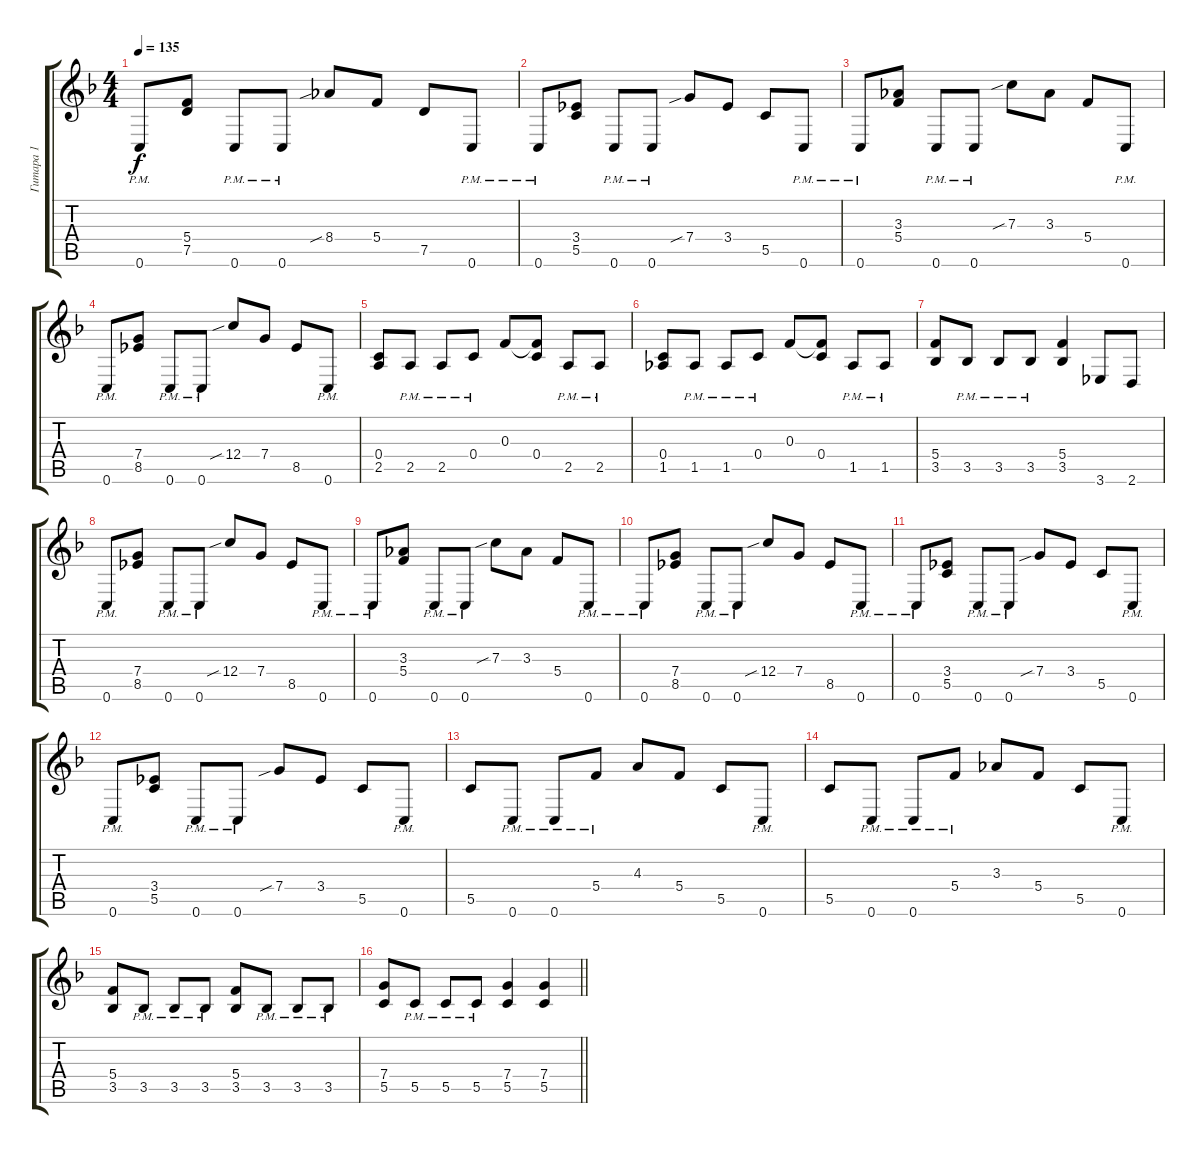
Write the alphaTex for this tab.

\track ("Гитара 1" "Гитара 1") {instrument distortionguitar}
\staff {score tabs}
\tuning (D4 A3 F3 C3 G2 C2) {hide}
\ts (4 4)
\tempo 135
\clef g2
\ks dminor
0.6{pm}.8{dy f} (5.4 7.5).8 0.6{pm}.8 0.6{pm}.8 8.4{sib}.8 5.4.8 7.5.8 0.6{pm}.8 |
0.6{pm}.8 (3.4 5.5).8 0.6{pm}.8 0.6{pm}.8 7.4{sib}.8 3.4.8 5.5.8 0.6{pm}.8 |
0.6{pm}.8 (3.3 5.4).8 0.6{pm}.8 0.6{pm}.8 7.3{sib}.8 3.3.8 5.4.8 0.6{pm}.8 |
0.6{pm}.8 (7.4 8.5).8 0.6{pm}.8 0.6{pm}.8 12.4{sib}.8 7.4.8 8.5.8 0.6{pm}.8 |
(0.4 2.5).8 2.5{pm}.8 2.5{pm}.8 0.4{pm}.8 0.3.8 (0.3{t} 0.4).8 2.5{pm}.8 2.5{pm}.8 |
(0.4 1.5).8 1.5{pm}.8 1.5{pm}.8 0.4{pm}.8 0.3.8 (0.3{t} 0.4).8 1.5{pm}.8 1.5{pm}.8 |
(5.4 3.5).8 3.5{pm}.8 3.5{pm}.8 3.5{pm}.8 (5.4 3.5).4 3.6.8 2.6.8 |
0.6{pm}.8 (7.4 8.5).8 0.6{pm}.8 0.6{pm}.8 12.4{sib}.8 7.4.8 8.5.8 0.6{pm}.8 |
0.6{pm}.8 (3.3 5.4).8 0.6{pm}.8 0.6{pm}.8 7.3{sib}.8 3.3.8 5.4.8 0.6{pm}.8 |
0.6{pm}.8 (7.4 8.5).8 0.6{pm}.8 0.6{pm}.8 12.4{sib}.8 7.4.8 8.5.8 0.6{pm}.8 |
0.6{pm}.8 (3.4 5.5).8 0.6{pm}.8 0.6{pm}.8 7.4{sib}.8 3.4.8 5.5.8 0.6{pm}.8 |
0.6{pm}.8 (3.4 5.5).8 0.6{pm}.8 0.6{pm}.8 7.4{sib}.8 3.4.8 5.5.8 0.6{pm}.8 |
5.5.8 0.6{pm}.8 0.6{pm}.8 5.4{pm}.8 4.3.8 5.4.8 5.5.8 0.6{pm}.8 |
5.5.8 0.6{pm}.8 0.6{pm}.8 5.4{pm}.8 3.3.8 5.4.8 5.5.8 0.6{pm}.8 |
(5.4 3.5).8 3.5{pm}.8 3.5{pm}.8 3.5{pm}.8 (5.4 3.5).8 3.5{pm}.8 3.5{pm}.8 3.5{pm}.8 |
\barLineRight lightlight
(7.4 5.5).8 5.5{pm}.8 5.5{pm}.8 5.5{pm}.8 (7.4 5.5).4 (7.4 5.5).4
